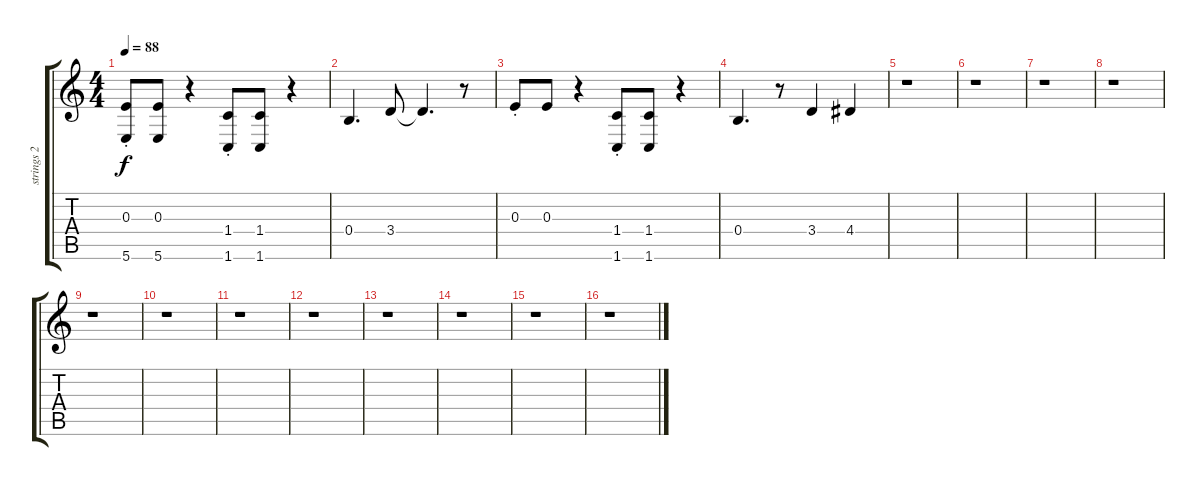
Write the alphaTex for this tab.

\track ("strings 2" "strings 2") {instrument stringensemble1}
\staff {score tabs}
\tuning (Db5 Ab4 E4 B3 Gb3 B2) {hide}
\ts (4 4)
\tempo 88
\clef g2
\ks c
(0.3{st} 5.6{st}).8{dy f} (0.3 5.6).8 r.4 (1.4{st} 1.6{st}).8 (1.4 1.6).8 r.4 |
0.4.4{d} 3.4.8 3.4{t}.4{d} r.8 |
0.3{st}.8 0.3.8 r.4 (1.4{st} 1.6{st}).8 (1.4 1.6).8 r.4 |
0.4.4{d} r.8 3.4.4 4.4.4 |
r.1 |
r.1 |
r.1 |
r.1 |
r.1 |
r.1 |
r.1 |
r.1 |
r.1 |
r.1 |
r.1 |
r.1
